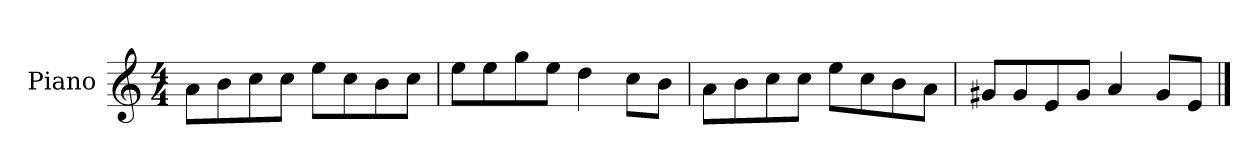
**kern
*part1
*staff1
*I"Piano
*I'P-no
*clefG2
*k[]
*M4/4
*MM90
=1
8a\L
8b\
8cc\
8cc\J
8ee\L
8cc\
8b\
8cc\J
=2
8ee\L
8ee\
8gg\
8ee\J
4dd\
8cc\L
8b\J
=3
8a\L
8b\
8cc\
8cc\J
8ee\L
8cc\
8b\
8a\J
=4
8g#X/L
8g#/
8e/
8g#/J
4a/
8g#/L
8e/J
==
*-
